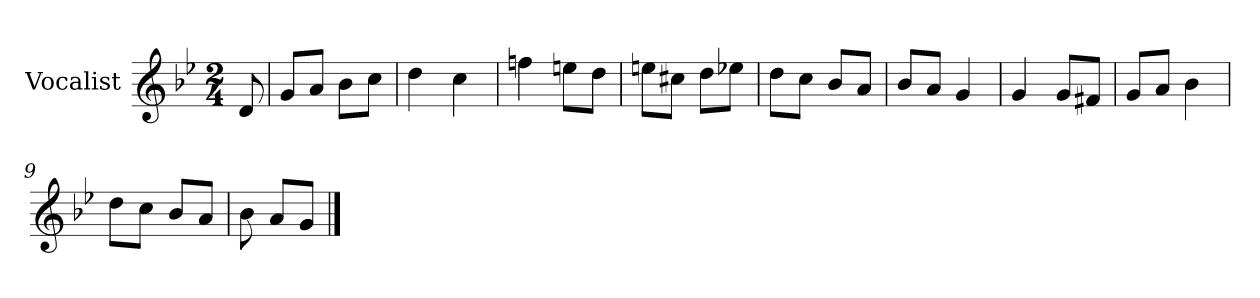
**kern
*part1
*staff1
*I"Vocalist
*k[b-e-]
*g:
*M2/4
=
8d
=1
8gL
8aJ
8b-L
8ccJ
=2
4dd
4cc
=3
4ffn
8eenL
8ddJ
=4
8eenL
8cc#XJ
8ddL
8ee-XJ
=5
8ddL
8ccJ
8b-L
8aJ
=6
8b-L
8aJ
4g
=7
4g
8gL
8f#XJ
=8
8gL
8aJ
4b-
=9
8ddL
8ccJ
8b-L
8aJ
=10
8b-
8aL
8gJ
==
*-
